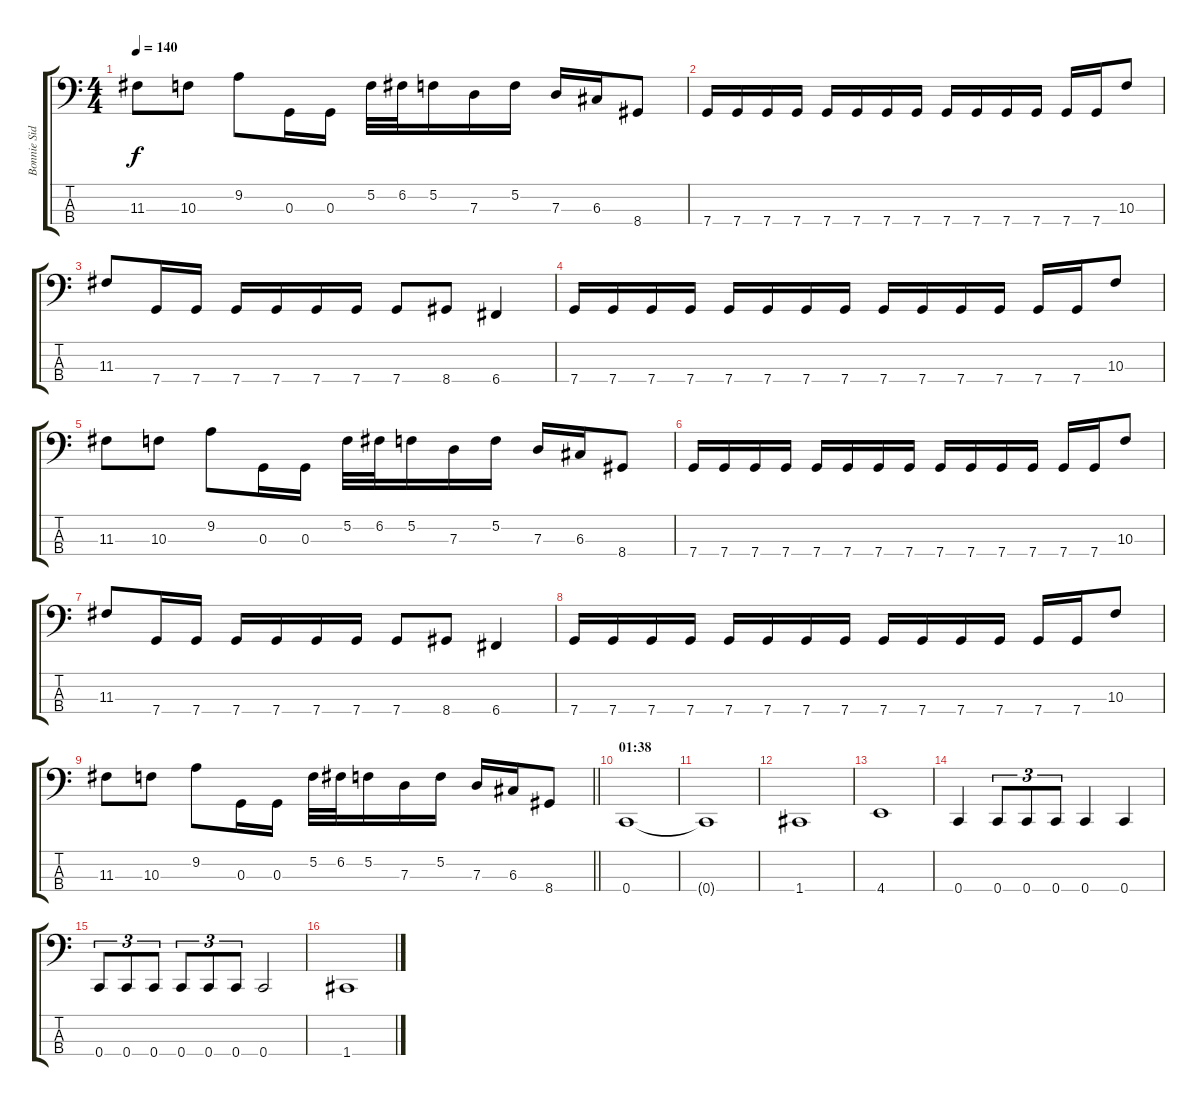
\track ("Bonnie Sidharta" "Bonnie Sid") {instrument electricbasspick}
\staff {score tabs}
\tuning (F2 C2 G1 C1) {hide}
\ts (4 4)
\tempo 140
\clef f4
\ks c
11.3.8{dy f} 10.3.8 9.2.8 0.3.16 0.3.16 5.2.32 6.2.32 5.2.16 7.3.16 5.2.16 7.3.16 6.3.16 8.4.8 |
7.4.16 7.4.16 7.4.16 7.4.16 7.4.16 7.4.16 7.4.16 7.4.16 7.4.16 7.4.16 7.4.16 7.4.16 7.4.16 7.4.16 10.3.8 |
11.3.8 7.4.16 7.4.16 7.4.16 7.4.16 7.4.16 7.4.16 7.4.8 8.4.8 6.4.4 |
7.4.16 7.4.16 7.4.16 7.4.16 7.4.16 7.4.16 7.4.16 7.4.16 7.4.16 7.4.16 7.4.16 7.4.16 7.4.16 7.4.16 10.3.8 |
11.3.8 10.3.8 9.2.8 0.3.16 0.3.16 5.2.32 6.2.32 5.2.16 7.3.16 5.2.16 7.3.16 6.3.16 8.4.8 |
7.4.16 7.4.16 7.4.16 7.4.16 7.4.16 7.4.16 7.4.16 7.4.16 7.4.16 7.4.16 7.4.16 7.4.16 7.4.16 7.4.16 10.3.8 |
11.3.8 7.4.16 7.4.16 7.4.16 7.4.16 7.4.16 7.4.16 7.4.8 8.4.8 6.4.4 |
7.4.16 7.4.16 7.4.16 7.4.16 7.4.16 7.4.16 7.4.16 7.4.16 7.4.16 7.4.16 7.4.16 7.4.16 7.4.16 7.4.16 10.3.8 |
\barLineRight lightlight
11.3.8 10.3.8 9.2.8 0.3.16 0.3.16 5.2.32 6.2.32 5.2.16 7.3.16 5.2.16 7.3.16 6.3.16 8.4.8 |
\section ("" "01:38")
0.4.1 |
0.4{t}.1 |
1.4.1 |
4.4.1 |
0.4.4 0.4.8{tu (3 2)} 0.4.8{tu (3 2)} 0.4.8{tu (3 2)} 0.4.4 0.4.4 |
0.4.8{tu (3 2)} 0.4.8{tu (3 2)} 0.4.8{tu (3 2)} 0.4.8{tu (3 2)} 0.4.8{tu (3 2)} 0.4.8{tu (3 2)} 0.4.2 |
1.4.1
